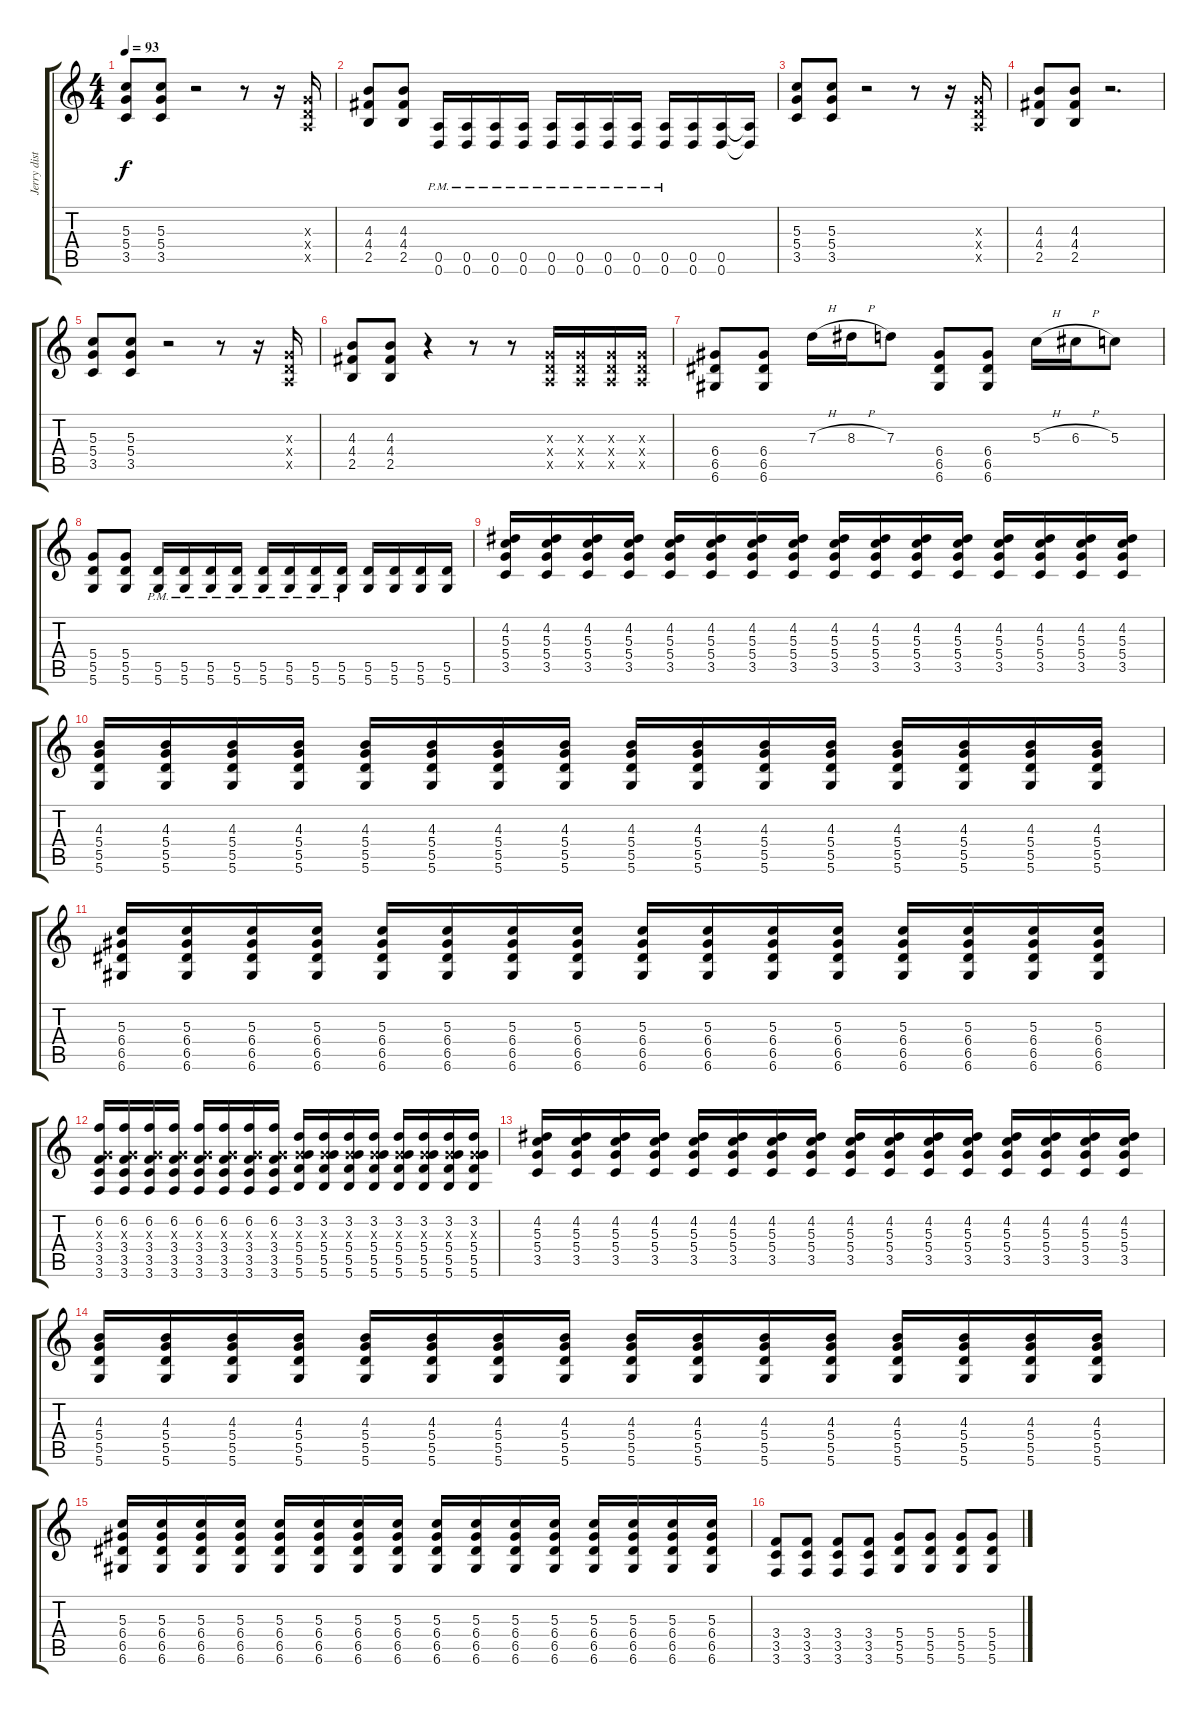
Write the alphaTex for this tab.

\track ("Jerry distortion" "Jerry dist") {instrument distortionguitar}
\staff {score tabs}
\tuning (E4 B3 G3 D3 A2 D2) {hide}
\ts (4 4)
\tempo 93
\clef g2
\ks c
(5.3 5.4 3.5).8{dy f} (5.3 5.4 3.5).8 r.2 r.8 r.16 (0.3{x} 0.4{x} 0.5{x}).16 |
(4.3 4.4 2.5).8 (4.3 4.4 2.5).8 (0.5{pm} 0.6{pm}).16 (0.5{pm} 0.6{pm}).16 (0.5{pm} 0.6{pm}).16 (0.5{pm} 0.6{pm}).16 (0.5{pm} 0.6{pm}).16 (0.5{pm} 0.6{pm}).16 (0.5{pm} 0.6{pm}).16 (0.5{pm} 0.6{pm}).16 (0.5{pm} 0.6{pm}).16 (0.5 0.6).16 (0.5 0.6).16 (0.5{t} 0.6{t}).16 |
(5.3 5.4 3.5).8 (5.3 5.4 3.5).8 r.2 r.8 r.16 (0.3{x} 0.4{x} 0.5{x}).16 |
(4.3 4.4 2.5).8 (4.3 4.4 2.5).8 r.2{d} |
(5.3 5.4 3.5).8 (5.3 5.4 3.5).8 r.2 r.8 r.16 (0.3{x} 0.4{x} 0.5{x}).16 |
(4.3 4.4 2.5).8 (4.3 4.4 2.5).8 r.4 r.8 r.8 (0.3{x} 0.4{x} 0.5{x}).16 (0.3{x} 0.4{x} 0.5{x}).16 (0.3{x} 0.4{x} 0.5{x}).16 (0.3{x} 0.4{x} 0.5{x}).16 |
(6.4 6.5 6.6).8 (6.4 6.5 6.6).8 7.3{h}.16 8.3{h}.16 7.3.8 (6.4 6.5 6.6).8 (6.4 6.5 6.6).8 5.3{h}.16 6.3{h}.16 5.3.8 |
(5.4 5.5 5.6).8 (5.4 5.5 5.6).8 (5.5{pm} 5.6{pm}).16 (5.5{pm} 5.6{pm}).16 (5.5{pm} 5.6{pm}).16 (5.5{pm} 5.6{pm}).16 (5.5{pm} 5.6{pm}).16 (5.5{pm} 5.6{pm}).16 (5.5{pm} 5.6{pm}).16 (5.5{pm} 5.6{pm}).16 (5.5 5.6).16 (5.5 5.6).16 (5.5 5.6).16 (5.5 5.6).16 |
(4.2 5.3 5.4 3.5).16 (4.2 5.3 5.4 3.5).16 (4.2 5.3 5.4 3.5).16 (4.2 5.3 5.4 3.5).16 (4.2 5.3 5.4 3.5).16 (4.2 5.3 5.4 3.5).16 (4.2 5.3 5.4 3.5).16 (4.2 5.3 5.4 3.5).16 (4.2 5.3 5.4 3.5).16 (4.2 5.3 5.4 3.5).16 (4.2 5.3 5.4 3.5).16 (4.2 5.3 5.4 3.5).16 (4.2 5.3 5.4 3.5).16 (4.2 5.3 5.4 3.5).16 (4.2 5.3 5.4 3.5).16 (4.2 5.3 5.4 3.5).16 |
(4.3 5.4 5.5 5.6).16 (4.3 5.4 5.5 5.6).16 (4.3 5.4 5.5 5.6).16 (4.3 5.4 5.5 5.6).16 (4.3 5.4 5.5 5.6).16 (4.3 5.4 5.5 5.6).16 (4.3 5.4 5.5 5.6).16 (4.3 5.4 5.5 5.6).16 (4.3 5.4 5.5 5.6).16 (4.3 5.4 5.5 5.6).16 (4.3 5.4 5.5 5.6).16 (4.3 5.4 5.5 5.6).16 (4.3 5.4 5.5 5.6).16 (4.3 5.4 5.5 5.6).16 (4.3 5.4 5.5 5.6).16 (4.3 5.4 5.5 5.6).16 |
(5.3 6.4 6.5 6.6).16 (5.3 6.4 6.5 6.6).16 (5.3 6.4 6.5 6.6).16 (5.3 6.4 6.5 6.6).16 (5.3 6.4 6.5 6.6).16 (5.3 6.4 6.5 6.6).16 (5.3 6.4 6.5 6.6).16 (5.3 6.4 6.5 6.6).16 (5.3 6.4 6.5 6.6).16 (5.3 6.4 6.5 6.6).16 (5.3 6.4 6.5 6.6).16 (5.3 6.4 6.5 6.6).16 (5.3 6.4 6.5 6.6).16 (5.3 6.4 6.5 6.6).16 (5.3 6.4 6.5 6.6).16 (5.3 6.4 6.5 6.6).16 |
(6.2 0.3{x} 3.4 3.5 3.6).16 (6.2 0.3{x} 3.4 3.5 3.6).16 (6.2 0.3{x} 3.4 3.5 3.6).16 (6.2 0.3{x} 3.4 3.5 3.6).16 (6.2 0.3{x} 3.4 3.5 3.6).16 (6.2 0.3{x} 3.4 3.5 3.6).16 (6.2 0.3{x} 3.4 3.5 3.6).16 (6.2 0.3{x} 3.4 3.5 3.6).16 (3.2 0.3{x} 5.4 5.5 5.6).16 (3.2 0.3{x} 5.4 5.5 5.6).16 (3.2 0.3{x} 5.4 5.5 5.6).16 (3.2 0.3{x} 5.4 5.5 5.6).16 (3.2 0.3{x} 5.4 5.5 5.6).16 (3.2 0.3{x} 5.4 5.5 5.6).16 (3.2 0.3{x} 5.4 5.5 5.6).16 (3.2 0.3{x} 5.4 5.5 5.6).16 |
(4.2 5.3 5.4 3.5).16 (4.2 5.3 5.4 3.5).16 (4.2 5.3 5.4 3.5).16 (4.2 5.3 5.4 3.5).16 (4.2 5.3 5.4 3.5).16 (4.2 5.3 5.4 3.5).16 (4.2 5.3 5.4 3.5).16 (4.2 5.3 5.4 3.5).16 (4.2 5.3 5.4 3.5).16 (4.2 5.3 5.4 3.5).16 (4.2 5.3 5.4 3.5).16 (4.2 5.3 5.4 3.5).16 (4.2 5.3 5.4 3.5).16 (4.2 5.3 5.4 3.5).16 (4.2 5.3 5.4 3.5).16 (4.2 5.3 5.4 3.5).16 |
(4.3 5.4 5.5 5.6).16 (4.3 5.4 5.5 5.6).16 (4.3 5.4 5.5 5.6).16 (4.3 5.4 5.5 5.6).16 (4.3 5.4 5.5 5.6).16 (4.3 5.4 5.5 5.6).16 (4.3 5.4 5.5 5.6).16 (4.3 5.4 5.5 5.6).16 (4.3 5.4 5.5 5.6).16 (4.3 5.4 5.5 5.6).16 (4.3 5.4 5.5 5.6).16 (4.3 5.4 5.5 5.6).16 (4.3 5.4 5.5 5.6).16 (4.3 5.4 5.5 5.6).16 (4.3 5.4 5.5 5.6).16 (4.3 5.4 5.5 5.6).16 |
(5.3 6.4 6.5 6.6).16 (5.3 6.4 6.5 6.6).16 (5.3 6.4 6.5 6.6).16 (5.3 6.4 6.5 6.6).16 (5.3 6.4 6.5 6.6).16 (5.3 6.4 6.5 6.6).16 (5.3 6.4 6.5 6.6).16 (5.3 6.4 6.5 6.6).16 (5.3 6.4 6.5 6.6).16 (5.3 6.4 6.5 6.6).16 (5.3 6.4 6.5 6.6).16 (5.3 6.4 6.5 6.6).16 (5.3 6.4 6.5 6.6).16 (5.3 6.4 6.5 6.6).16 (5.3 6.4 6.5 6.6).16 (5.3 6.4 6.5 6.6).16 |
(3.4 3.5 3.6).8 (3.4 3.5 3.6).8 (3.4 3.5 3.6).8 (3.4 3.5 3.6).8 (5.4 5.5 5.6).8 (5.4 5.5 5.6).8 (5.4 5.5 5.6).8 (5.4 5.5 5.6).8
